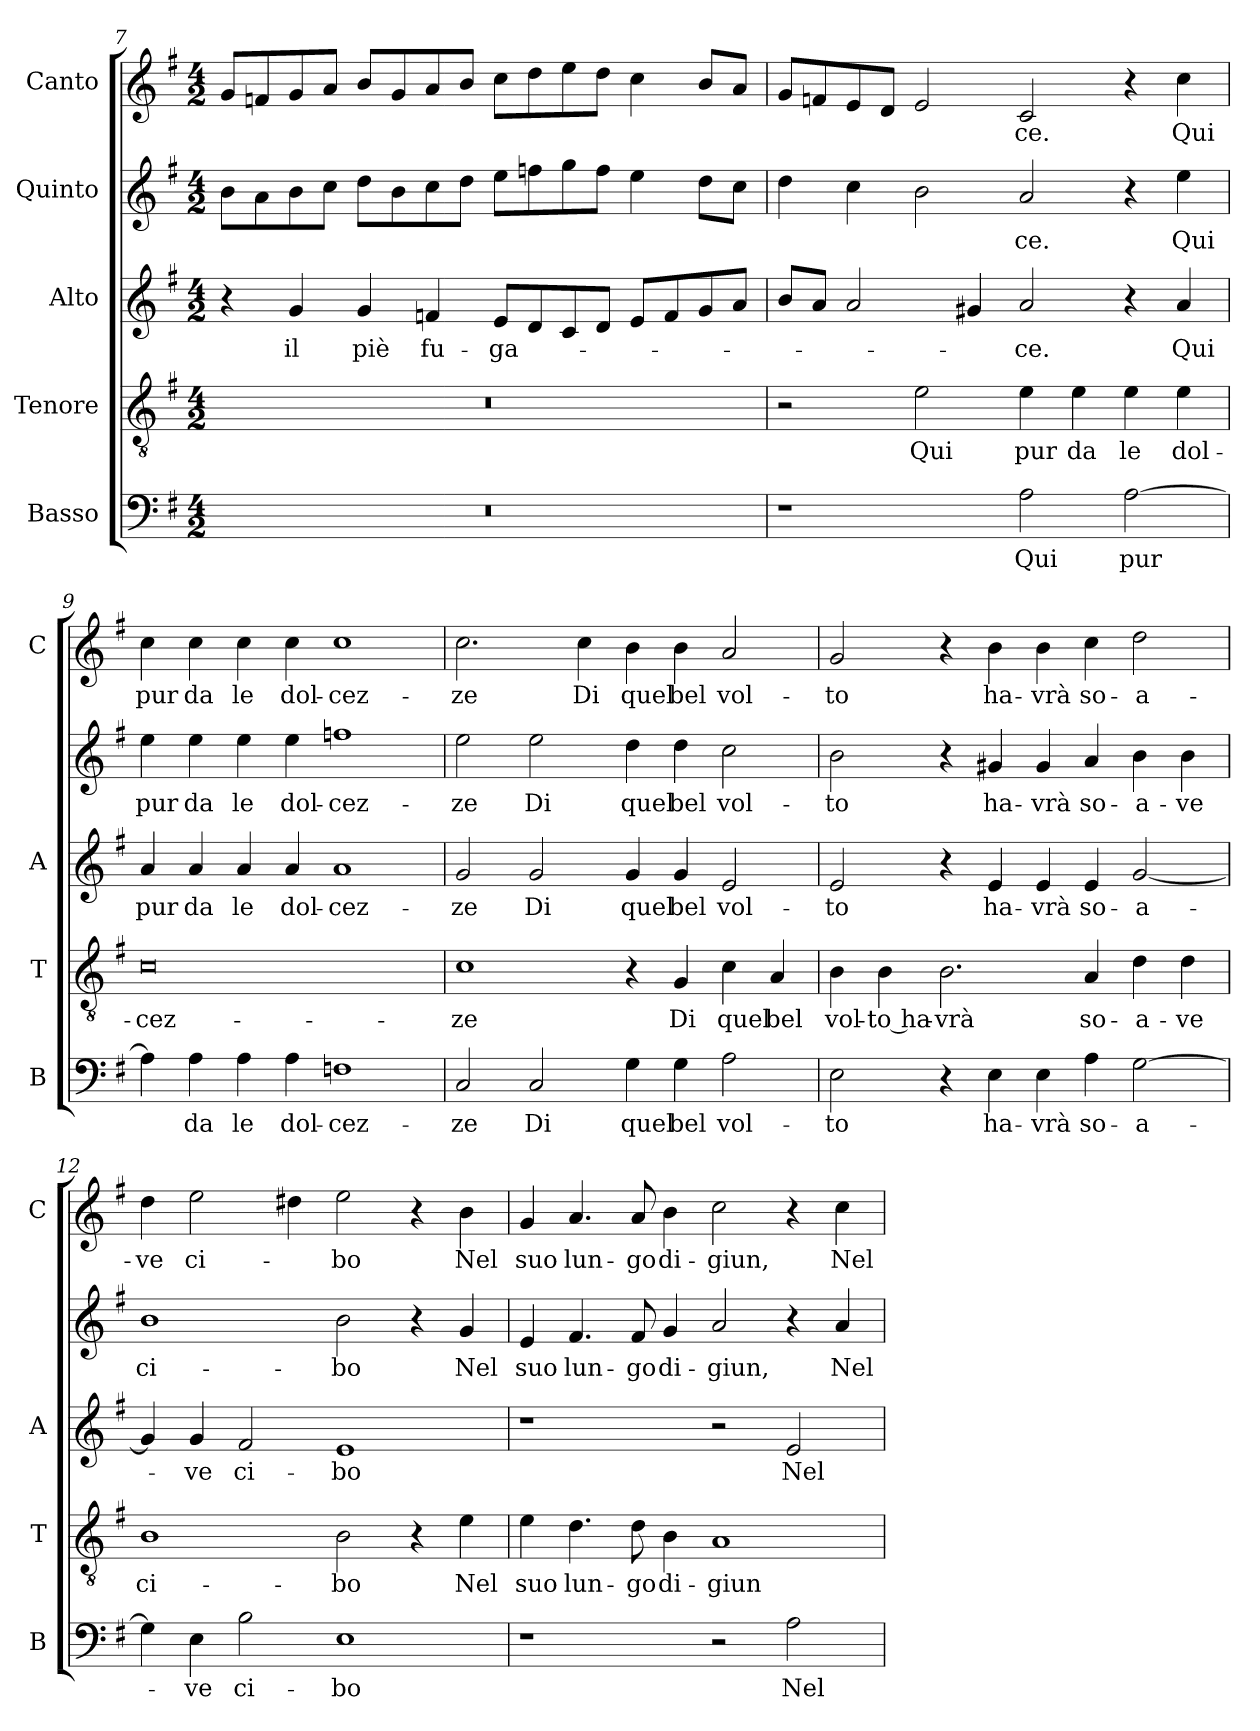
**kern	**text	**kern	**text	**kern	**text	**kern	**text	**kern	**text
*part5	*part5	*part4	*part4	*part3	*part3	*part2	*part2	*part1	*part1
*staff5	*staff5	*staff4	*staff4	*staff3	*staff3	*staff2	*staff2	*staff1	*staff1
*I"Basso	*	*I"Tenore	*	*I"Alto	*	*I"Quinto	*	*I"Canto	*
*I'B	*	*I'T	*	*I'A	*	*	*	*I'C	*
!!LO:LB:g=z
*clefF4	*	*clefGv2	*	*clefG2	*	*clefG2	*	*clefG2	*
*k[f#]	*	*k[f#]	*	*k[f#]	*	*k[f#]	*	*k[f#]	*
*G:	*	*G:	*	*G:	*	*G:	*	*G:	*
*M4/2	*	*M4/2	*	*M4/2	*	*M4/2	*	*M4/2	*
=7	=7	=7	=7	=7	=7	=7	=7	=7	=7
0r	.	0r	.	4r	.	8b\L	.	8g/L	.
.	.	.	.	.	.	8a\	.	8fn/	.
!	!	!	!	!	!LO:LY:b	!	!	!	!
.	.	.	.	4g/	il	8b\	.	8g/	.
.	.	.	.	.	.	8cc\J	.	8a/J	.
!	!	!	!	!	!LO:LY:b	!	!	!	!
.	.	.	.	4g/	piè	8dd\L	.	8b/L	.
.	.	.	.	.	.	8b\	.	8g/	.
!	!	!	!	!	!LO:LY:b	!	!	!	!
.	.	.	.	4fn/	fu-	8cc\	.	8a/	.
.	.	.	.	.	.	8dd\J	.	8b/J	.
!	!	!	!	!	!LO:LY:b	!	!	!	!
.	.	.	.	8e/L	-ga-	8ee\L	.	8cc\L	.
.	.	.	.	8d/	.	8ffn\	.	8dd\	.
.	.	.	.	8c/	.	8gg\	.	8ee\	.
.	.	.	.	8d/J	.	8ff\J	.	8dd\J	.
.	.	.	.	8e/L	.	4ee\	.	4cc\	.
.	.	.	.	8f/	.	.	.	.	.
.	.	.	.	8g/	.	8dd\L	.	8b/L	.
.	.	.	.	8a/J	.	8cc\J	.	8a/J	.
=8	=8	=8	=8	=8	=8	=8	=8	=8	=8
1r	.	2r	.	8b/L	.	4dd\	.	8g/L	.
.	.	.	.	8a/J	.	.	.	8fn/	.
.	.	.	.	2a/	.	4cc\	.	8e/	.
.	.	.	.	.	.	.	.	8d/J	.
!	!	!	!LO:LY:b	!	!	!	!	!	!
.	.	2e\	Qui	.	.	2b\	.	2e/	.
.	.	.	.	4g#X/	.	.	.	.	.
!	!LO:LY:b	!	!LO:LY:b	!	!LO:LY:b	!	!LO:LY:b	!	!LO:LY:b
2A\	Qui	4e\	pur	2a/	-ce.	2a/	-ce.	2c/	-ce.
!	!	!	!LO:LY:b	!	!	!	!	!	!
.	.	4e\	da	.	.	.	.	.	.
!	!LO:LY:b	!	!LO:LY:b	!	!	!	!	!	!
[2A\	pur	4e\	le	4r	.	4r	.	4r	.
!	!	!	!LO:LY:b	!	!LO:LY:b	!	!LO:LY:b	!	!LO:LY:b
.	.	4e\	dol-	4a/	Qui	4ee\	Qui	4cc\	Qui
=9	=9	=9	=9	=9	=9	=9	=9	=9	=9
!	!	!	!LO:LY:b	!	!LO:LY:b	!	!LO:LY:b	!	!LO:LY:b
4A\]	.	0c	-cez-	4a/	pur	4ee\	pur	4cc\	pur
!	!LO:LY:b	!	!	!	!LO:LY:b	!	!LO:LY:b	!	!LO:LY:b
4A\	da	.	.	4a/	da	4ee\	da	4cc\	da
!	!LO:LY:b	!	!	!	!LO:LY:b	!	!LO:LY:b	!	!LO:LY:b
4A\	le	.	.	4a/	le	4ee\	le	4cc\	le
!	!LO:LY:b	!	!	!	!LO:LY:b	!	!LO:LY:b	!	!LO:LY:b
4A\	dol-	.	.	4a/	dol-	4ee\	dol-	4cc\	dol-
!	!LO:LY:b	!	!	!	!LO:LY:b	!	!LO:LY:b	!	!LO:LY:b
1Fn	-cez-	.	.	1a	-cez-	1ffn	-cez-	1cc	-cez-
=10	=10	=10	=10	=10	=10	=10	=10	=10	=10
!	!LO:LY:b	!	!LO:LY:b	!	!LO:LY:b	!	!LO:LY:b	!	!LO:LY:b
2C/	-ze	1c	-ze	2g/	-ze	2ee\	-ze	2.cc\	-ze
!	!LO:LY:b	!	!	!	!LO:LY:b	!	!LO:LY:b	!	!
2C/	Di	.	.	2g/	Di	2ee\	Di	.	.
!	!	!	!	!	!	!	!	!	!LO:LY:b
.	.	.	.	.	.	.	.	4cc\	Di
!	!LO:LY:b	!	!	!	!LO:LY:b	!	!LO:LY:b	!	!LO:LY:b
4G\	quel	4r	.	4g/	quel	4dd\	quel	4b\	quel
!	!LO:LY:b	!	!LO:LY:b	!	!LO:LY:b	!	!LO:LY:b	!	!LO:LY:b
4G\	bel	4G/	Di	4g/	bel	4dd\	bel	4b\	bel
!	!LO:LY:b	!	!LO:LY:b	!	!LO:LY:b	!	!LO:LY:b	!	!LO:LY:b
2A\	vol-	4c\	quel	2e/	vol-	2cc\	vol-	2a/	vol-
!	!	!	!LO:LY:b	!	!	!	!	!	!
.	.	4A/	bel	.	.	.	.	.	.
!!LO:PB:g=z
=11	=11	=11	=11	=11	=11	=11	=11	=11	=11
!	!LO:LY:b	!	!LO:LY:b	!	!LO:LY:b	!	!LO:LY:b	!	!LO:LY:b
2E\	-to	4B\	vol-	2e/	-to	2b\	-to	2g/	-to
!	!	!	!LO:LY:b	!	!	!	!	!	!
.	.	4B\	-to ha-	.	.	.	.	.	.
!	!	!	!LO:LY:b	!	!	!	!	!	!
4r	.	2.B\	-vrà	4r	.	4r	.	4r	.
!	!LO:LY:b	!	!	!	!LO:LY:b	!	!LO:LY:b	!	!LO:LY:b
4E\	ha-	.	.	4e/	ha-	4g#X/	ha-	4b\	ha-
!	!LO:LY:b	!	!	!	!LO:LY:b	!	!LO:LY:b	!	!LO:LY:b
4E\	-vrà	.	.	4e/	-vrà	4g#/	-vrà	4b\	-vrà
!	!LO:LY:b	!	!LO:LY:b	!	!LO:LY:b	!	!LO:LY:b	!	!LO:LY:b
4A\	so-	4A/	so-	4e/	so-	4a/	so-	4cc\	so-
!	!LO:LY:b	!	!LO:LY:b	!	!LO:LY:b	!	!LO:LY:b	!	!LO:LY:b
[2G\	-a-	4d\	-a-	[2g/	-a-	4b\	-a-	2dd\	-a-
!	!	!	!LO:LY:b	!	!	!	!LO:LY:b	!	!
.	.	4d\	-ve	.	.	4b\	-ve	.	.
=12	=12	=12	=12	=12	=12	=12	=12	=12	=12
!	!	!	!LO:LY:b	!	!	!	!LO:LY:b	!	!LO:LY:b
4G\]	.	1B	ci-	4g/]	.	1b	ci-	4dd\	-ve
!	!LO:LY:b	!	!	!	!LO:LY:b	!	!	!	!LO:LY:b
4E\	-ve	.	.	4g/	-ve	.	.	2ee\	ci-
!	!LO:LY:b	!	!	!	!LO:LY:b	!	!	!	!
2B\	ci-	.	.	2f#/	ci-	.	.	.	.
.	.	.	.	.	.	.	.	4dd#X\	.
!	!LO:LY:b	!	!LO:LY:b	!	!LO:LY:b	!	!LO:LY:b	!	!LO:LY:b
1E	-bo	2B\	-bo	1e	-bo	2b\	-bo	2ee\	-bo
.	.	4r	.	.	.	4r	.	4r	.
!	!	!	!LO:LY:b	!	!	!	!LO:LY:b	!	!LO:LY:b
.	.	4e\	Nel	.	.	4g/	Nel	4b\	Nel
=13	=13	=13	=13	=13	=13	=13	=13	=13	=13
!	!	!	!LO:LY:b	!	!	!	!LO:LY:b	!	!LO:LY:b
1r	.	4e\	suo	1r	.	4e/	suo	4g/	suo
!	!	!	!LO:LY:b	!	!	!	!LO:LY:b	!	!LO:LY:b
.	.	4.d\	lun-	.	.	4.f#/	lun-	4.a/	lun-
!	!	!	!LO:LY:b	!	!	!	!LO:LY:b	!	!LO:LY:b
.	.	8d\	-go	.	.	8f#/	-go	8a/	-go
!	!	!	!LO:LY:b	!	!	!	!LO:LY:b	!	!LO:LY:b
.	.	4B\	di-	.	.	4g/	di-	4b\	di-
!	!	!	!LO:LY:b	!	!	!	!LO:LY:b	!	!LO:LY:b
2r	.	1A	-giun	2r	.	2a/	-giun,	2cc\	-giun,
!	!LO:LY:b	!	!	!	!LO:LY:b	!	!	!	!
2A\	Nel	.	.	2e/	Nel	4r	.	4r	.
!	!	!	!	!	!	!	!LO:LY:b	!	!LO:LY:b
.	.	.	.	.	.	4a/	Nel	4cc\	Nel
=	=	=	=	=	=	=	=	=	=
*-	*-	*-	*-	*-	*-	*-	*-	*-	*-
